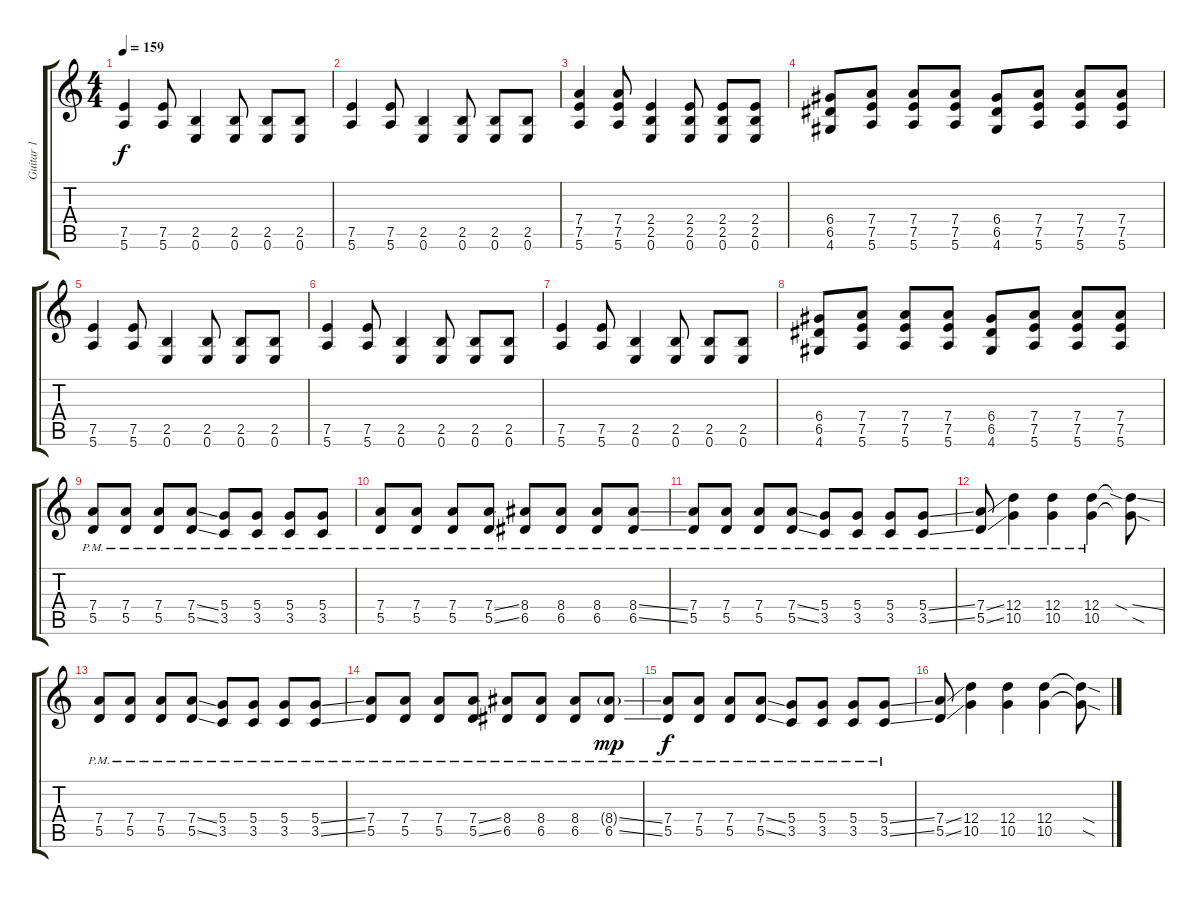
\track ("Guitar 1" "Guitar 1") {instrument distortionguitar}
\staff {score tabs}
\tuning (E4 B3 G3 D3 A2 E2) {hide}
\ts (4 4)
\tempo 159
\clef g2
\ks c
(7.5 5.6).4{dy f} (7.5 5.6).8 (2.5 0.6).4 (2.5 0.6).8 (2.5 0.6).8 (2.5 0.6).8 |
(7.5 5.6).4 (7.5 5.6).8 (2.5 0.6).4 (2.5 0.6).8 (2.5 0.6).8 (2.5 0.6).8 |
(7.4 7.5 5.6).4 (7.4 7.5 5.6).8 (2.4 2.5 0.6).4 (2.4 2.5 0.6).8 (2.4 2.5 0.6).8 (2.4 2.5 0.6).8 |
(6.4 6.5 4.6).8 (7.4 7.5 5.6).8 (7.4 7.5 5.6).8 (7.4 7.5 5.6).8 (6.4 6.5 4.6).8 (7.4 7.5 5.6).8 (7.4 7.5 5.6).8 (7.4 7.5 5.6).8 |
(7.5 5.6).4 (7.5 5.6).8 (2.5 0.6).4 (2.5 0.6).8 (2.5 0.6).8 (2.5 0.6).8 |
(7.5 5.6).4 (7.5 5.6).8 (2.5 0.6).4 (2.5 0.6).8 (2.5 0.6).8 (2.5 0.6).8 |
(7.5 5.6).4 (7.5 5.6).8 (2.5 0.6).4 (2.5 0.6).8 (2.5 0.6).8 (2.5 0.6).8 |
(6.4 6.5 4.6).8 (7.4 7.5 5.6).8 (7.4 7.5 5.6).8 (7.4 7.5 5.6).8 (6.4 6.5 4.6).8 (7.4 7.5 5.6).8 (7.4 7.5 5.6).8 (7.4 7.5 5.6).8 |
(7.4{pm} 5.5{pm}).8{volume 16 balance 4 instrument distortionguitar} (7.4{pm} 5.5{pm}).8 (7.4{pm} 5.5{pm}).8 (7.4{ss pm} 5.5{ss pm}).8 (5.4{pm} 3.5{pm}).8 (5.4{pm} 3.5{pm}).8 (5.4{pm} 3.5{pm}).8 (5.4{pm} 3.5{pm}).8 |
(7.4{pm} 5.5{pm}).8 (7.4{pm} 5.5{pm}).8 (7.4{pm} 5.5{pm}).8 (7.4{ss pm} 5.5{ss pm}).8 (8.4{pm} 6.5{pm}).8 (8.4{pm} 6.5{pm}).8 (8.4{pm} 6.5{pm}).8 (8.4{ss pm} 6.5{ss pm}).8 |
(7.4{pm} 5.5{pm}).8 (7.4{pm} 5.5{pm}).8 (7.4{pm} 5.5{pm}).8 (7.4{ss pm} 5.5{ss pm}).8 (5.4{pm} 3.5{pm}).8 (5.4{pm} 3.5{pm}).8 (5.4{pm} 3.5{pm}).8 (5.4{ss pm} 3.5{ss pm}).8 |
(7.4{ss pm} 5.5{ss pm}).8 (12.4{pm} 10.5{pm}).4 (12.4{pm} 10.5{pm}).4 (12.4{pm} 10.5{pm}).4 (12.4{sia ss t} 10.5{sod t}).8 |
(7.4{pm} 5.5{pm}).8 (7.4{pm} 5.5{pm}).8 (7.4{pm} 5.5{pm}).8 (7.4{ss pm} 5.5{ss pm}).8 (5.4{pm} 3.5{pm}).8 (5.4{pm} 3.5{pm}).8 (5.4{pm} 3.5{pm}).8 (5.4{ss pm} 3.5{ss pm}).8 |
(7.4{pm} 5.5{pm}).8 (7.4{pm} 5.5{pm}).8 (7.4{pm} 5.5{pm}).8 (7.4{ss pm} 5.5{ss pm}).8 (8.4{pm} 6.5{pm}).8 (8.4 6.5{pm}).8 (8.4 6.5{pm}).8 (8.4{ss g pm} 6.5{ss pm}).8{dy mp} |
(7.4{pm} 5.5{pm}).8{dy f} (7.4{pm} 5.5{pm}).8 (7.4{pm} 5.5{pm}).8 (7.4{ss pm} 5.5{ss pm}).8 (5.4{pm} 3.5{pm}).8 (5.4{pm} 3.5{pm}).8 (5.4{pm} 3.5{pm}).8 (5.4{ss pm} 3.5{ss pm}).8 |
(7.4{ss} 5.5{ss}).8{instrument distortionguitar} (12.4 10.5).4 (12.4 10.5).4 (12.4 10.5).4 (12.4{sod t} 10.5{sod t}).8
